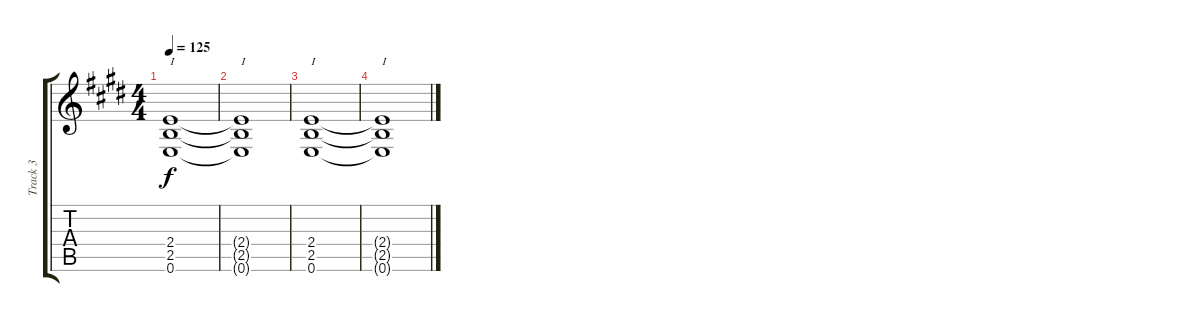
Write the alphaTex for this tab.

\track ("Track 3" "Track 3") {instrument overdrivenguitar}
\staff {score tabs}
\tuning (E4 B3 G3 D3 A2 E2) {hide}
\ts (4 4)
\tempo 125
\clef g2
\ks e
(2.4 2.5 0.6).1{txt "I" dy f} |
(2.4{t} 2.5{t} 0.6{t}).1{txt "I"} |
(2.4 2.5 0.6).1{txt "I"} |
(2.4{t} 2.5{t} 0.6{t}).1{txt "I"}
